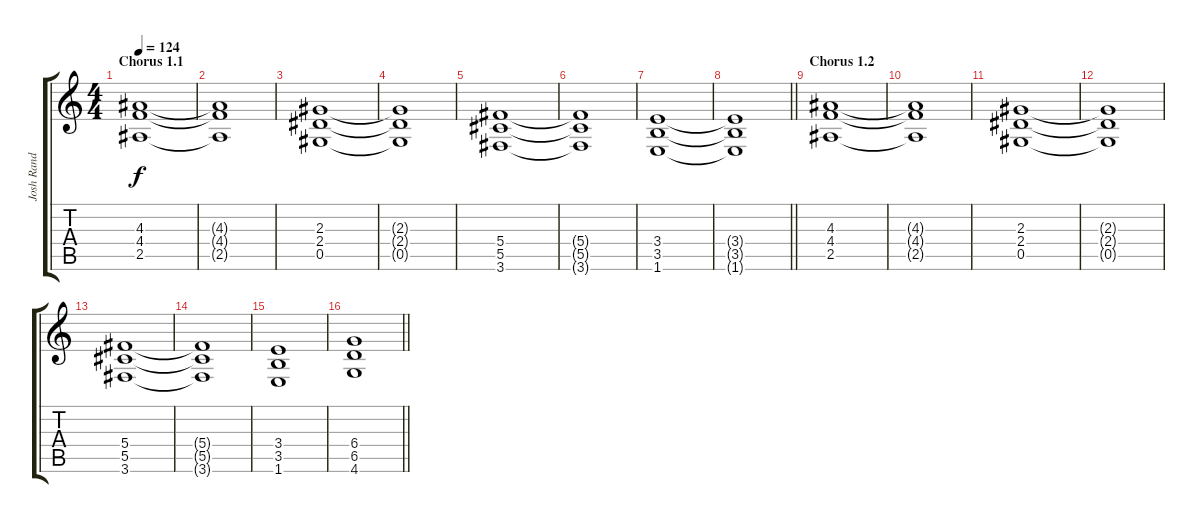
\track ("Josh Rand" "Josh Rand") {instrument overdrivenguitar}
\staff {score tabs}
\tuning (Eb4 Bb3 Gb3 Db3 Ab2 Eb2) {hide}
\ts (4 4)
\section ("" "Chorus 1.1")
\tempo 124
\clef g2
\ks c
(4.3 4.4 2.5).1{dy f} |
(4.3{t} 4.4{t} 2.5{t}).1 |
(2.3 2.4 0.5).1 |
(2.3{t} 2.4{t} 0.5{t}).1 |
(5.4 5.5 3.6).1 |
(5.4{t} 5.5{t} 3.6{t}).1 |
(3.4 3.5 1.6).1 |
\barLineRight lightlight
(3.4{t} 3.5{t} 1.6{t}).1 |
\section ("" "Chorus 1.2")
(4.3 4.4 2.5).1 |
(4.3{t} 4.4{t} 2.5{t}).1 |
(2.3 2.4 0.5).1 |
(2.3{t} 2.4{t} 0.5{t}).1 |
(5.4 5.5 3.6).1 |
(5.4{t} 5.5{t} 3.6{t}).1 |
(3.4 3.5 1.6).1 |
\barLineRight lightlight
(6.4 6.5 4.6).1
